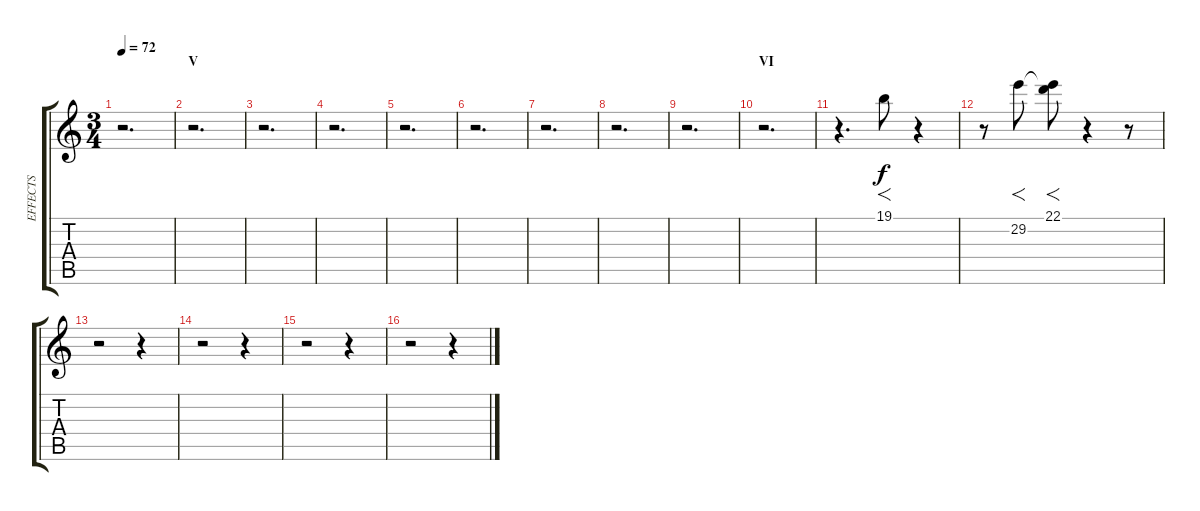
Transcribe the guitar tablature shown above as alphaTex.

\track ("EFFECTS" "EFFECTS") {instrument recorder}
\staff {score tabs}
\tuning (E4 B3 G3 D3 A2 D2) {hide}
\ts (3 4)
\tempo 72
\clef g2
\ks c
r.2{d dy mp} |
\section ("" "V")
r.2{d} |
r.2{d} |
r.2{d} |
r.2{d} |
r.2{d} |
r.2{d} |
r.2{d} |
r.2{d} |
\section ("" "VI")
r.2{d} |
r.4{d} 19.1.8{f dy f} r.4 |
r.8 29.2.8{f} (22.1 29.2{t}).8{f} r.4 r.8 |
r.2 r.4 |
r.2 r.4 |
r.2 r.4 |
r.2 r.4
